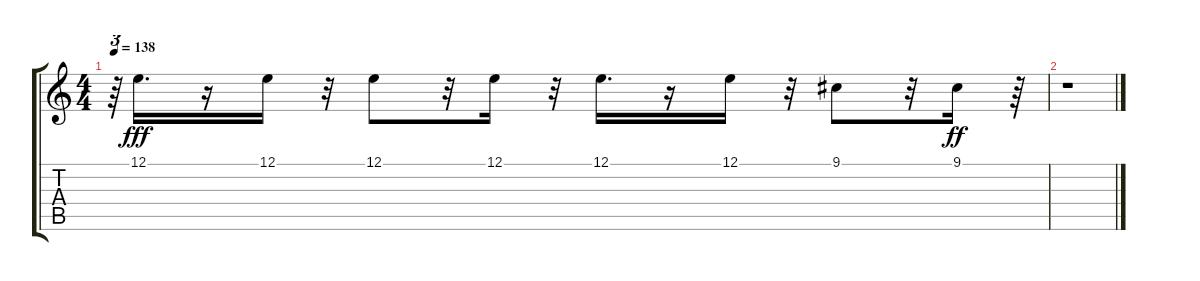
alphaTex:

\track "" {instrument flute}
\staff {score tabs}
\tuning (E4 B3 G3 D3 A2 E2) {hide}
\ts (4 4)
\tempo 138
\clef g2
\ks c
r.64{tu (3 2) dy f} 12.1.16{d dy fff} r.16 12.1.16 r.32 12.1.8 r.32 12.1.16 r.32 12.1.16{d} r.16 12.1.16 r.32 9.1.8 r.32 9.1.16{dy ff} r.64 |
r.1
